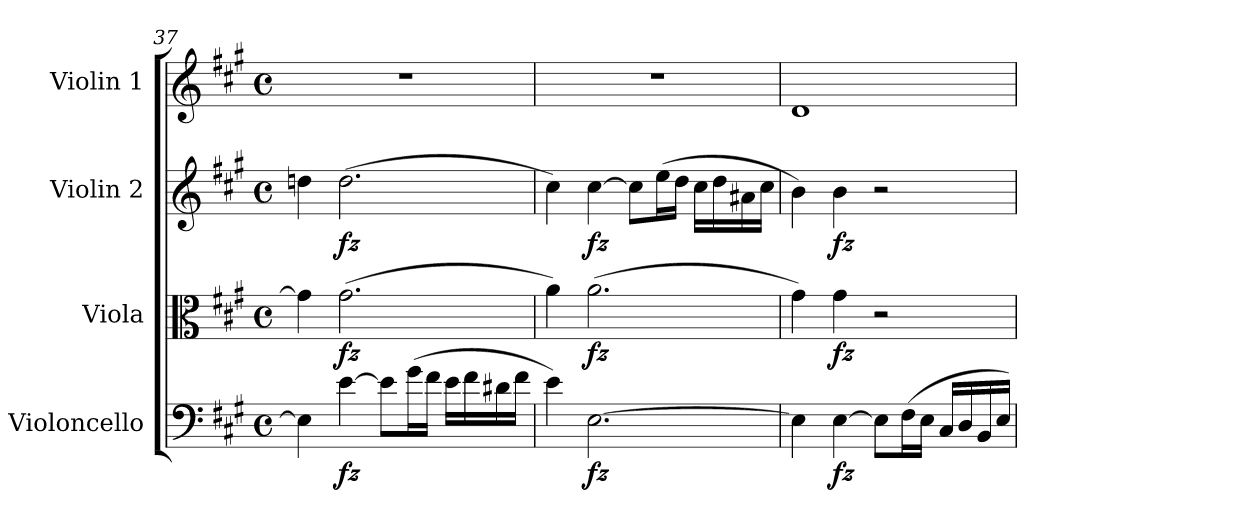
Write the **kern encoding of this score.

**kern	**dynam	**kern	**dynam	**kern	**dynam	**kern
*part4	*part4	*part3	*part3	*part2	*part2	*part1
*staff4	*staff4	*staff3	*staff3	*staff2	*staff2	*staff1
*I"Violoncello	*	*I"Viola	*	*I"Violin 2	*	*I"Violin 1
*I'Vc	*	*I'Vla	*	*I'Vln	*	*I'Vln
*clefF4	*	*clefC3	*	*clefG2	*	*clefG2
*k[f#c#g#]	*	*k[f#c#g#]	*	*k[f#c#g#]	*	*k[f#c#g#]
*M4/4	*	*M4/4	*	*M4/4	*	*M4/4
*met(c)	*	*met(c)	*	*met(c)	*	*met(c)
=37	=37	=37	=37	=37	=37	=37
4E\]	.	4g#\]	.	4ddn\	.	1r
!	!LO:DY:b	!	!LO:DY:b	!	!LO:DY:b	!
[4e\	fz	(2.g#\	fz	(2.dd\	fz	.
8e\L]	.	.	.	.	.	.
(16g#\L	.	.	.	.	.	.
16f#\JJ	.	.	.	.	.	.
16e\LL	.	.	.	.	.	.
16f#\	.	.	.	.	.	.
16d#X\	.	.	.	.	.	.
16f#\JJ	.	.	.	.	.	.
=38	=38	=38	=38	=38	=38	=38
4e\)	.	4a\)	.	4cc#\)	.	1r
!	!LO:DY:b	!	!LO:DY:b	!	!LO:DY:b	!
[2.E\	fz	(2.a\	fz	[4cc#\	fz	.
.	.	.	.	8cc#\L]	.	.
.	.	.	.	(16ee\L	.	.
.	.	.	.	16dd\JJ	.	.
.	.	.	.	16cc#\LL	.	.
.	.	.	.	16dd\	.	.
.	.	.	.	16a#X\	.	.
.	.	.	.	16cc#\JJ	.	.
=39	=39	=39	=39	=39	=39	=39
4E\]	.	4g#\)	.	4b\)	.	1d
!	!LO:DY:b	!	!LO:DY:b	!	!LO:DY:b	!
[4E\	fz	4g#\	fz	4b\	fz	.
8E\L]	.	2r	.	2r	.	.
(16F#\L	.	.	.	.	.	.
16E\JJ	.	.	.	.	.	.
16C#/LL	.	.	.	.	.	.
16D/	.	.	.	.	.	.
16BB/	.	.	.	.	.	.
16E/JJ)	.	.	.	.	.	.
=	=	=	=	=	=	=
*-	*-	*-	*-	*-	*-	*-
